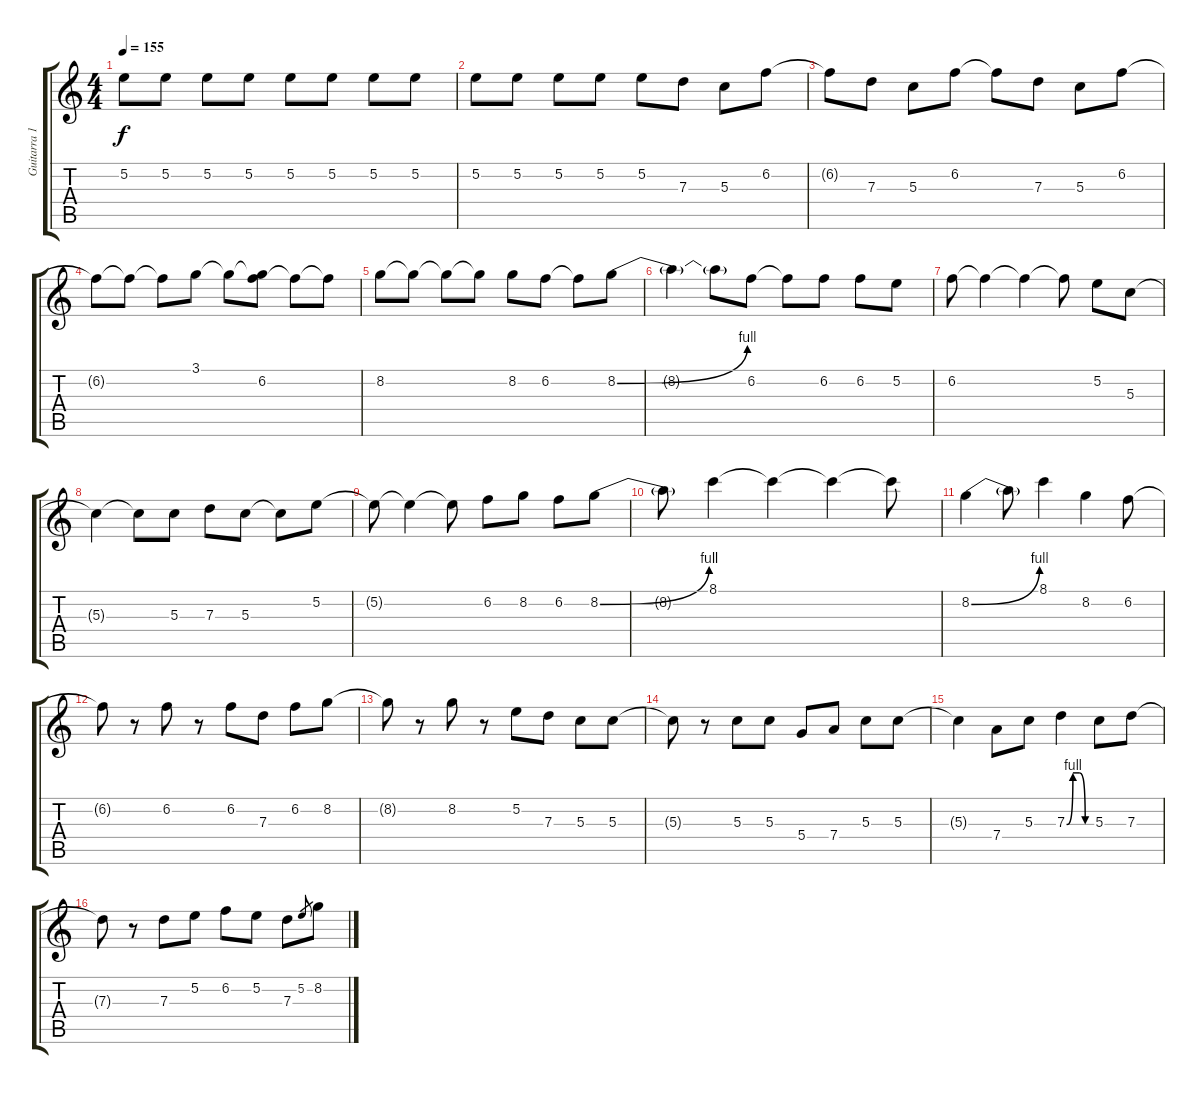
\track ("Guitarra 1 - Elio" "Guitarra 1") {instrument distortionguitar}
\staff {score tabs}
\tuning (E4 B3 G3 D3 A2 E2) {hide}
\ts (4 4)
\tempo 155
\clef g2
\ks c
5.2.8{dy f} 5.2.8 5.2.8 5.2.8 5.2.8 5.2.8 5.2.8 5.2.8 |
5.2.8 5.2.8 5.2.8 5.2.8 5.2.8 7.3.8 5.3.8 6.2.8 |
6.2{t}.8 7.3.8 5.3.8 6.2.8 6.2{t}.8 7.3.8 5.3.8 6.2.8 |
6.2{t}.8 6.2{t}.8 6.2{t}.8 3.1.8 3.1{t}.8 (3.1{t} 6.2).8 6.2{t}.8 6.2{t}.8 |
8.2.8 8.2{t}.8 8.2{t}.8 8.2{t}.8 8.2.8 6.2.8 6.2{t}.8 8.2{be (bend 0 0 60 4)}.8 |
8.2{t}.4 8.2{t}.8 6.2.8 6.2{t}.8 6.2.8 6.2.8 5.2.8 |
6.2.8 6.2{t}.4 6.2{t}.4 6.2{t}.8 5.2.8 5.3.8 |
5.3{t}.4 5.3{t}.8 5.3.8 7.3.8 5.3.8 5.3{t}.8 5.2.8 |
5.2{t}.8 5.2{t}.4 5.2{t}.8 6.2.8 8.2.8 6.2.8 8.2{be (bend 0 0 60 4)}.8 |
8.2{t}.8 8.1.4 8.1{t}.4 8.1{t}.4 8.1{t}.8 |
8.2{be (bend 0 0 60 4)}.4 8.2{t}.8 8.1.4 8.2.4 6.2.8 |
6.2{t}.8 r.8 6.2.8 r.8 6.2.8 7.3.8 6.2.8 8.2.8 |
8.2{t}.8 r.8 8.2.8 r.8 5.2.8 7.3.8 5.3.8 5.3.8 |
5.3{t}.8 r.8 5.3.8 5.3.8 5.4.8 7.4.8 5.3.8 5.3.8 |
5.3{t}.4 7.4.8 5.3.8 7.3{be (custom 0 0 15 4 30 4 45 0 60 0)}.4 5.3.8 7.3.8 |
7.3{t}.8 r.8 7.3.8 5.2.8 6.2.8 5.2.8 7.3.8 5.2.8{gr} 8.2.8
